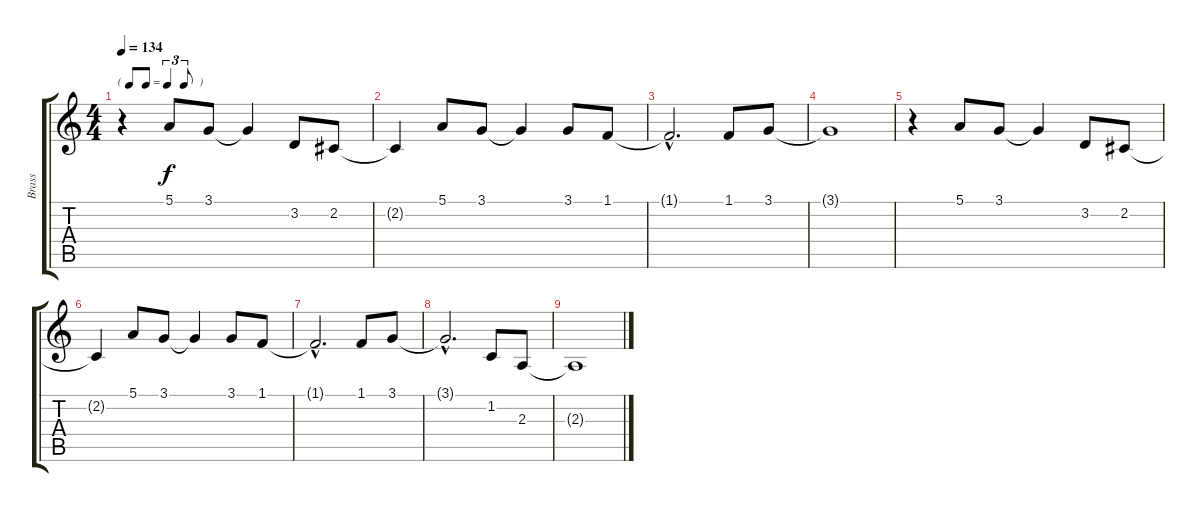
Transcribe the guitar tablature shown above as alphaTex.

\track ("Brass" "Brass") {instrument brasssection}
\staff {score tabs}
\tuning (E4 B3 G3 D3 A2 E2) {hide}
\ts (4 4)
\tf triplet8th
\tempo 134
\clef g2
\ks c
r.4{dy f} 5.1.8 3.1.8 3.1{t}.4 3.2.8 2.2.8 |
2.2{t}.4 5.1.8 3.1.8 3.1{t}.4 3.1.8 1.1.8 |
1.1{hac t}.2{d} 1.1.8 3.1.8 |
3.1{t}.1 |
r.4 5.1.8 3.1.8 3.1{t}.4 3.2.8 2.2.8 |
2.2{t}.4 5.1.8 3.1.8 3.1{t}.4 3.1.8 1.1.8 |
1.1{hac t}.2{d} 1.1.8 3.1.8 |
3.1{hac t}.2{d} 1.2.8 2.3.8 |
2.3{t}.1
